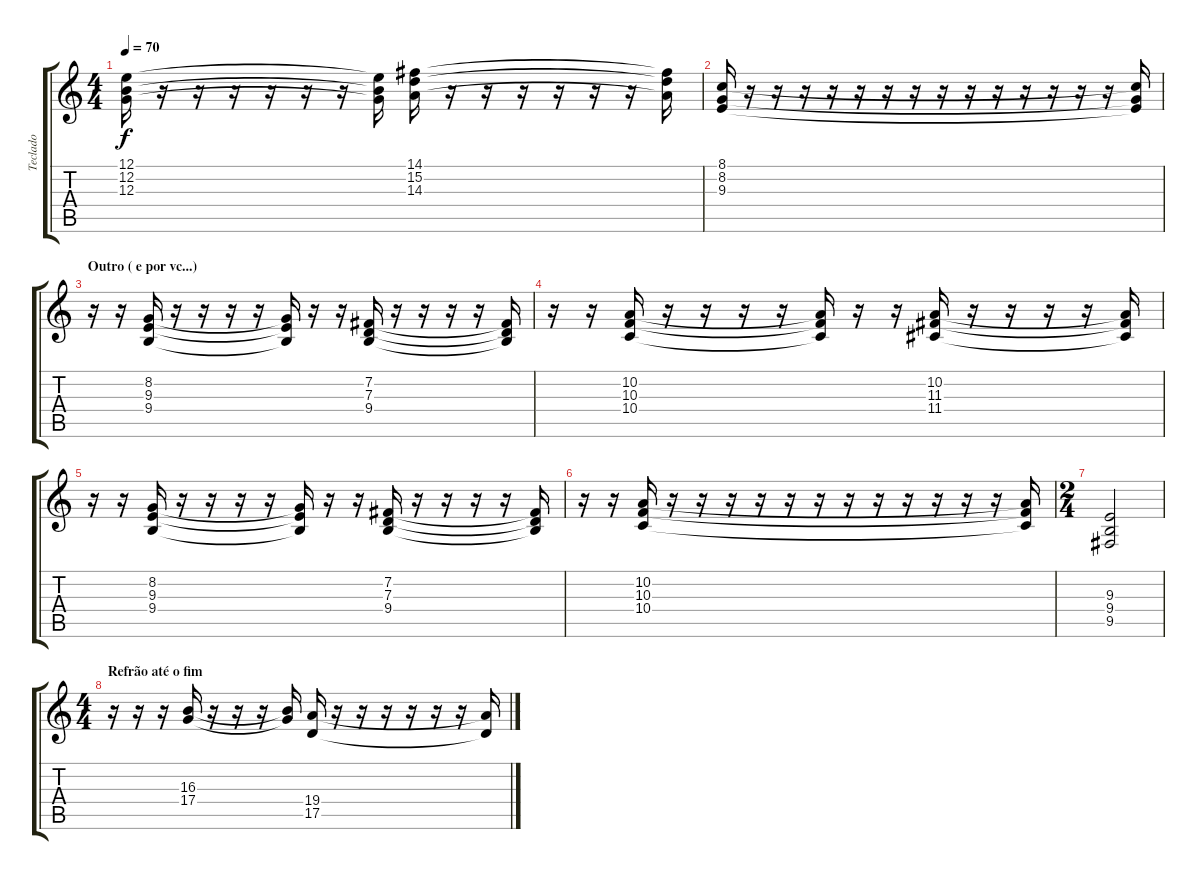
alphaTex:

\track ("Teclado" "Teclado") {instrument stringensemble1}
\staff {score tabs}
\tuning (E4 B3 G3 D3 A2 E2) {hide}
\ts (4 4)
\tempo 70
\clef g2
\ks c
(12.1 12.2 12.3).16{dy f} r.16 r.16 r.16 r.16 r.16 r.16 (12.1{t} 12.2{t} 12.3{t}).16 (14.1 15.2 14.3).16 r.16 r.16 r.16 r.16 r.16 r.16 (14.1{t} 15.2{t} 14.3{t}).16 |
(8.1 8.2 9.3).16 r.16 r.16 r.16 r.16 r.16 r.16 r.16 r.16 r.16 r.16 r.16 r.16 r.16 r.16 (8.1{t} 8.2{t} 9.3{t}).16 |
\section ("" "Outro ( e por vc...)")
r.16 r.16 (8.2 9.3 9.4).16 r.16 r.16 r.16 r.16 (8.2{t} 9.3{t} 9.4{t}).16 r.16 r.16 (7.2 7.3 9.4).16 r.16 r.16 r.16 r.16 (7.2{t} 7.3{t} 9.4{t}).16 |
r.16 r.16 (10.2 10.3 10.4).16 r.16 r.16 r.16 r.16 (10.2{t} 10.3{t} 10.4{t}).16 r.16 r.16 (10.2 11.3 11.4).16 r.16 r.16 r.16 r.16 (10.2{t} 11.3{t} 11.4{t}).16 |
r.16 r.16 (8.2 9.3 9.4).16 r.16 r.16 r.16 r.16 (8.2{t} 9.3{t} 9.4{t}).16 r.16 r.16 (7.2 7.3 9.4).16 r.16 r.16 r.16 r.16 (7.2{t} 7.3{t} 9.4{t}).16 |
r.16 r.16 (10.2 10.3 10.4).16 r.16 r.16 r.16 r.16 r.16 r.16 r.16 r.16 r.16 r.16 r.16 r.16 (10.2{t} 10.3{t} 10.4{t}).16 |
\ts (2 4)
(9.3 9.4 9.5).2 |
\ts (4 4)
\section ("" "Refrão até o fim")
r.16 r.16 r.16 (16.3 17.4).16 r.16 r.16 r.16 (16.3{t} 17.4{t}).16 (19.4 17.5).16 r.16 r.16 r.16 r.16 r.16 r.16 (19.4{t} 17.5{t}).16
